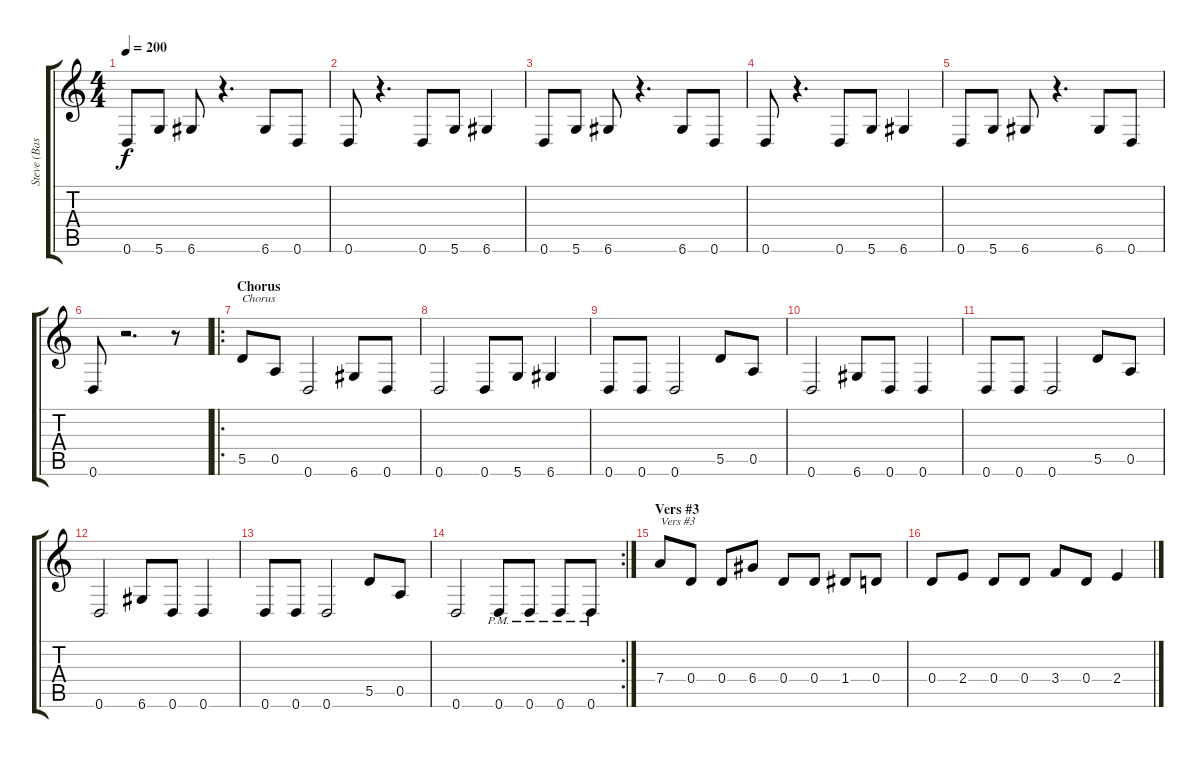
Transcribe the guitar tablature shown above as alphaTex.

\track ("Steve (Bass)" "Steve (Bas") {instrument electricbasspick}
\staff {score tabs}
\tuning (E4 B3 G3 D3 A2 D2) {hide}
\ts (4 4)
\tempo 200
\clef g2
\ks c
0.6.8{dy f} 5.6.8 6.6.8 r.4{d} 6.6.8 0.6.8 |
0.6.8 r.4{d} 0.6.8 5.6.8 6.6.4 |
0.6.8 5.6.8 6.6.8 r.4{d} 6.6.8 0.6.8 |
0.6.8 r.4{d} 0.6.8 5.6.8 6.6.4 |
0.6.8 5.6.8 6.6.8 r.4{d} 6.6.8 0.6.8 |
0.6.8 r.2{d} r.8 |
\ro
\section ("" "Chorus")
5.5.8{txt "Chorus"} 0.5.8 0.6.2 6.6.8 0.6.8 |
0.6.2 0.6.8 5.6.8 6.6.4 |
0.6.8 0.6.8 0.6.2 5.5.8 0.5.8 |
0.6.2 6.6.8 0.6.8 0.6.4 |
0.6.8 0.6.8 0.6.2 5.5.8 0.5.8 |
0.6.2 6.6.8 0.6.8 0.6.4 |
0.6.8 0.6.8 0.6.2 5.5.8 0.5.8 |
\rc 2
0.6.2 0.6{pm}.8 0.6{pm}.8 0.6{pm}.8 0.6{pm}.8 |
\section ("" "Vers #3")
7.4.8{txt "Vers #3"} 0.4.8 0.4.8 6.4.8 0.4.8 0.4.8 1.4.8 0.4.8 |
0.4.8 2.4.8 0.4.8 0.4.8 3.4.8 0.4.8 2.4.4
